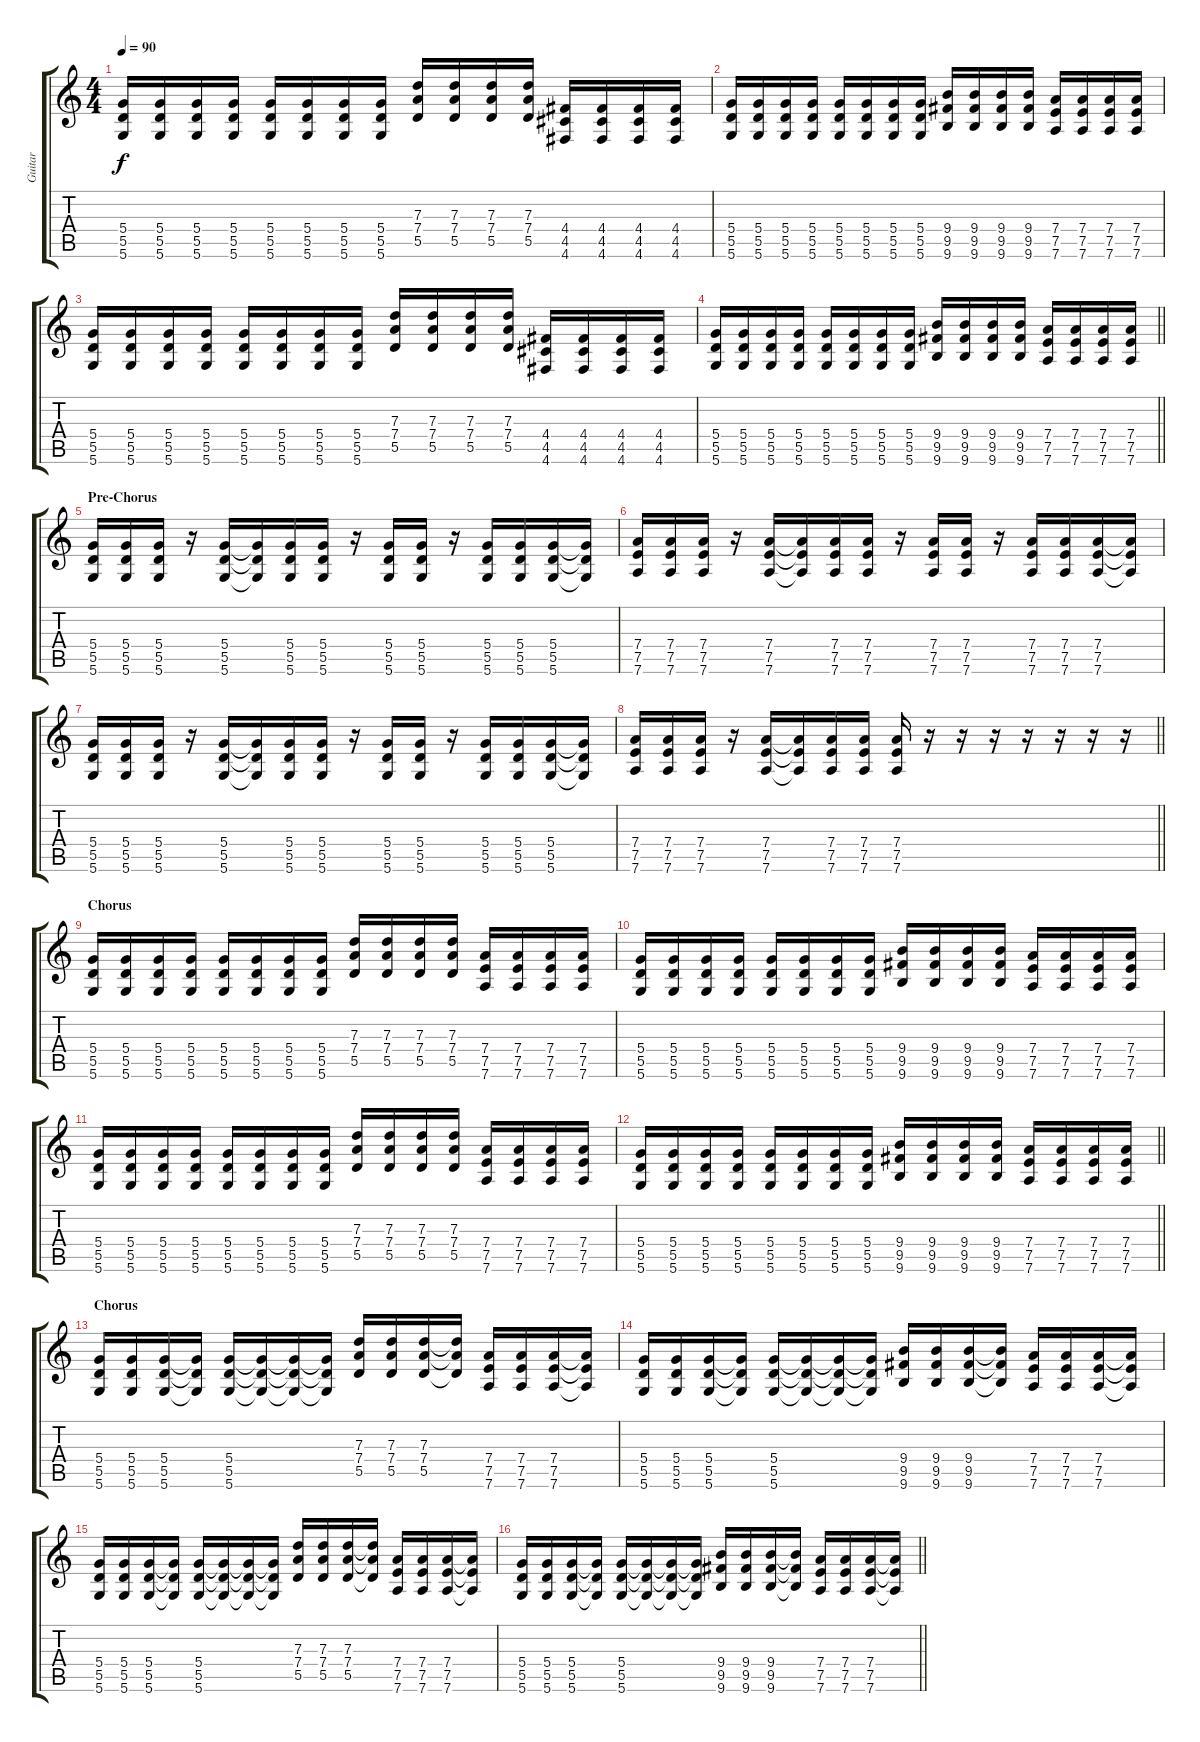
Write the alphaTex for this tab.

\track ("Guitar" "Guitar") {instrument distortionguitar}
\staff {score tabs}
\tuning (E4 B3 G3 D3 A2 D2) {hide}
\ts (4 4)
\tempo 90
\clef g2
\ks c
(5.4 5.5 5.6).16{dy f} (5.4 5.5 5.6).16 (5.4 5.5 5.6).16 (5.4 5.5 5.6).16 (5.4 5.5 5.6).16 (5.4 5.5 5.6).16 (5.4 5.5 5.6).16 (5.4 5.5 5.6).16 (7.3 7.4 5.5).16 (7.3 7.4 5.5).16 (7.3 7.4 5.5).16 (7.3 7.4 5.5).16 (4.4 4.5 4.6).16 (4.4 4.5 4.6).16 (4.4 4.5 4.6).16 (4.4 4.5 4.6).16 |
(5.4 5.5 5.6).16 (5.4 5.5 5.6).16 (5.4 5.5 5.6).16 (5.4 5.5 5.6).16 (5.4 5.5 5.6).16 (5.4 5.5 5.6).16 (5.4 5.5 5.6).16 (5.4 5.5 5.6).16 (9.4 9.5 9.6).16 (9.4 9.5 9.6).16 (9.4 9.5 9.6).16 (9.4 9.5 9.6).16 (7.4 7.5 7.6).16 (7.4 7.5 7.6).16 (7.4 7.5 7.6).16 (7.4 7.5 7.6).16 |
(5.4 5.5 5.6).16 (5.4 5.5 5.6).16 (5.4 5.5 5.6).16 (5.4 5.5 5.6).16 (5.4 5.5 5.6).16 (5.4 5.5 5.6).16 (5.4 5.5 5.6).16 (5.4 5.5 5.6).16 (7.3 7.4 5.5).16 (7.3 7.4 5.5).16 (7.3 7.4 5.5).16 (7.3 7.4 5.5).16 (4.4 4.5 4.6).16 (4.4 4.5 4.6).16 (4.4 4.5 4.6).16 (4.4 4.5 4.6).16 |
\barLineRight lightlight
(5.4 5.5 5.6).16 (5.4 5.5 5.6).16 (5.4 5.5 5.6).16 (5.4 5.5 5.6).16 (5.4 5.5 5.6).16 (5.4 5.5 5.6).16 (5.4 5.5 5.6).16 (5.4 5.5 5.6).16 (9.4 9.5 9.6).16 (9.4 9.5 9.6).16 (9.4 9.5 9.6).16 (9.4 9.5 9.6).16 (7.4 7.5 7.6).16 (7.4 7.5 7.6).16 (7.4 7.5 7.6).16 (7.4 7.5 7.6).16 |
\section ("" "Pre-Chorus")
(5.4 5.5 5.6).16 (5.4 5.5 5.6).16 (5.4 5.5 5.6).16 r.16 (5.4 5.5 5.6).16 (5.4{t} 5.5{t} 5.6{t}).16 (5.4 5.5 5.6).16 (5.4 5.5 5.6).16 r.16 (5.4 5.5 5.6).16 (5.4 5.5 5.6).16 r.16 (5.4 5.5 5.6).16 (5.4 5.5 5.6).16 (5.4 5.5 5.6).16 (5.4{t} 5.5{t} 5.6{t}).16 |
(7.4 7.5 7.6).16 (7.4 7.5 7.6).16 (7.4 7.5 7.6).16 r.16 (7.4 7.5 7.6).16 (7.4{t} 7.5{t} 7.6{t}).16 (7.4 7.5 7.6).16 (7.4 7.5 7.6).16 r.16 (7.4 7.5 7.6).16 (7.4 7.5 7.6).16 r.16 (7.4 7.5 7.6).16 (7.4 7.5 7.6).16 (7.4 7.5 7.6).16 (7.4{t} 7.5{t} 7.6{t}).16 |
(5.4 5.5 5.6).16 (5.4 5.5 5.6).16 (5.4 5.5 5.6).16 r.16 (5.4 5.5 5.6).16 (5.4{t} 5.5{t} 5.6{t}).16 (5.4 5.5 5.6).16 (5.4 5.5 5.6).16 r.16 (5.4 5.5 5.6).16 (5.4 5.5 5.6).16 r.16 (5.4 5.5 5.6).16 (5.4 5.5 5.6).16 (5.4 5.5 5.6).16 (5.4{t} 5.5{t} 5.6{t}).16 |
\barLineRight lightlight
(7.4 7.5 7.6).16 (7.4 7.5 7.6).16 (7.4 7.5 7.6).16 r.16 (7.4 7.5 7.6).16 (7.4{t} 7.5{t} 7.6{t}).16 (7.4 7.5 7.6).16 (7.4 7.5 7.6).16 (7.4 7.5 7.6).16 r.16 r.16 r.16 r.16 r.16 r.16 r.16 |
\section ("" "Chorus")
(5.4 5.5 5.6).16 (5.4 5.5 5.6).16 (5.4 5.5 5.6).16 (5.4 5.5 5.6).16 (5.4 5.5 5.6).16 (5.4 5.5 5.6).16 (5.4 5.5 5.6).16 (5.4 5.5 5.6).16 (7.3 7.4 5.5).16 (7.3 7.4 5.5).16 (7.3 7.4 5.5).16 (7.3 7.4 5.5).16 (7.4 7.5 7.6).16 (7.4 7.5 7.6).16 (7.4 7.5 7.6).16 (7.4 7.5 7.6).16 |
(5.4 5.5 5.6).16 (5.4 5.5 5.6).16 (5.4 5.5 5.6).16 (5.4 5.5 5.6).16 (5.4 5.5 5.6).16 (5.4 5.5 5.6).16 (5.4 5.5 5.6).16 (5.4 5.5 5.6).16 (9.4 9.5 9.6).16 (9.4 9.5 9.6).16 (9.4 9.5 9.6).16 (9.4 9.5 9.6).16 (7.4 7.5 7.6).16 (7.4 7.5 7.6).16 (7.4 7.5 7.6).16 (7.4 7.5 7.6).16 |
(5.4 5.5 5.6).16 (5.4 5.5 5.6).16 (5.4 5.5 5.6).16 (5.4 5.5 5.6).16 (5.4 5.5 5.6).16 (5.4 5.5 5.6).16 (5.4 5.5 5.6).16 (5.4 5.5 5.6).16 (7.3 7.4 5.5).16 (7.3 7.4 5.5).16 (7.3 7.4 5.5).16 (7.3 7.4 5.5).16 (7.4 7.5 7.6).16 (7.4 7.5 7.6).16 (7.4 7.5 7.6).16 (7.4 7.5 7.6).16 |
\barLineRight lightlight
(5.4 5.5 5.6).16 (5.4 5.5 5.6).16 (5.4 5.5 5.6).16 (5.4 5.5 5.6).16 (5.4 5.5 5.6).16 (5.4 5.5 5.6).16 (5.4 5.5 5.6).16 (5.4 5.5 5.6).16 (9.4 9.5 9.6).16 (9.4 9.5 9.6).16 (9.4 9.5 9.6).16 (9.4 9.5 9.6).16 (7.4 7.5 7.6).16 (7.4 7.5 7.6).16 (7.4 7.5 7.6).16 (7.4 7.5 7.6).16 |
\section ("" "Chorus")
(5.4 5.5 5.6).16 (5.4 5.5 5.6).16 (5.4 5.5 5.6).16 (5.4{t} 5.5{t} 5.6{t}).16 (5.4 5.5 5.6).16 (5.4{t} 5.5{t} 5.6{t}).16 (5.4{t} 5.5{t} 5.6{t}).16 (5.4{t} 5.5{t} 5.6{t}).16 (7.3 7.4 5.5).16 (7.3 7.4 5.5).16 (7.3 7.4 5.5).16 (7.3{t} 7.4{t} 5.5{t}).16 (7.4 7.5 7.6).16 (7.4 7.5 7.6).16 (7.4 7.5 7.6).16 (7.4{t} 7.5{t} 7.6{t}).16 |
(5.4 5.5 5.6).16 (5.4 5.5 5.6).16 (5.4 5.5 5.6).16 (5.4{t} 5.5{t} 5.6{t}).16 (5.4 5.5 5.6).16 (5.4{t} 5.5{t} 5.6{t}).16 (5.4{t} 5.5{t} 5.6{t}).16 (5.4{t} 5.5{t} 5.6{t}).16 (9.4 9.5 9.6).16 (9.4 9.5 9.6).16 (9.4 9.5 9.6).16 (9.4{t} 9.5{t} 9.6{t}).16 (7.4 7.5 7.6).16 (7.4 7.5 7.6).16 (7.4 7.5 7.6).16 (7.4{t} 7.5{t} 7.6{t}).16 |
(5.4 5.5 5.6).16 (5.4 5.5 5.6).16 (5.4 5.5 5.6).16 (5.4{t} 5.5{t} 5.6{t}).16 (5.4 5.5 5.6).16 (5.4{t} 5.5{t} 5.6{t}).16 (5.4{t} 5.5{t} 5.6{t}).16 (5.4{t} 5.5{t} 5.6{t}).16 (7.3 7.4 5.5).16 (7.3 7.4 5.5).16 (7.3 7.4 5.5).16 (7.3{t} 7.4{t} 5.5{t}).16 (7.4 7.5 7.6).16 (7.4 7.5 7.6).16 (7.4 7.5 7.6).16 (7.4{t} 7.5{t} 7.6{t}).16 |
\barLineRight lightlight
(5.4 5.5 5.6).16 (5.4 5.5 5.6).16 (5.4 5.5 5.6).16 (5.4{t} 5.5{t} 5.6{t}).16 (5.4 5.5 5.6).16 (5.4{t} 5.5{t} 5.6{t}).16 (5.4{t} 5.5{t} 5.6{t}).16 (5.4{t} 5.5{t} 5.6{t}).16 (9.4 9.5 9.6).16 (9.4 9.5 9.6).16 (9.4 9.5 9.6).16 (9.4{t} 9.5{t} 9.6{t}).16 (7.4 7.5 7.6).16 (7.4 7.5 7.6).16 (7.4 7.5 7.6).16 (7.4{t} 7.5{t} 7.6{t}).16
